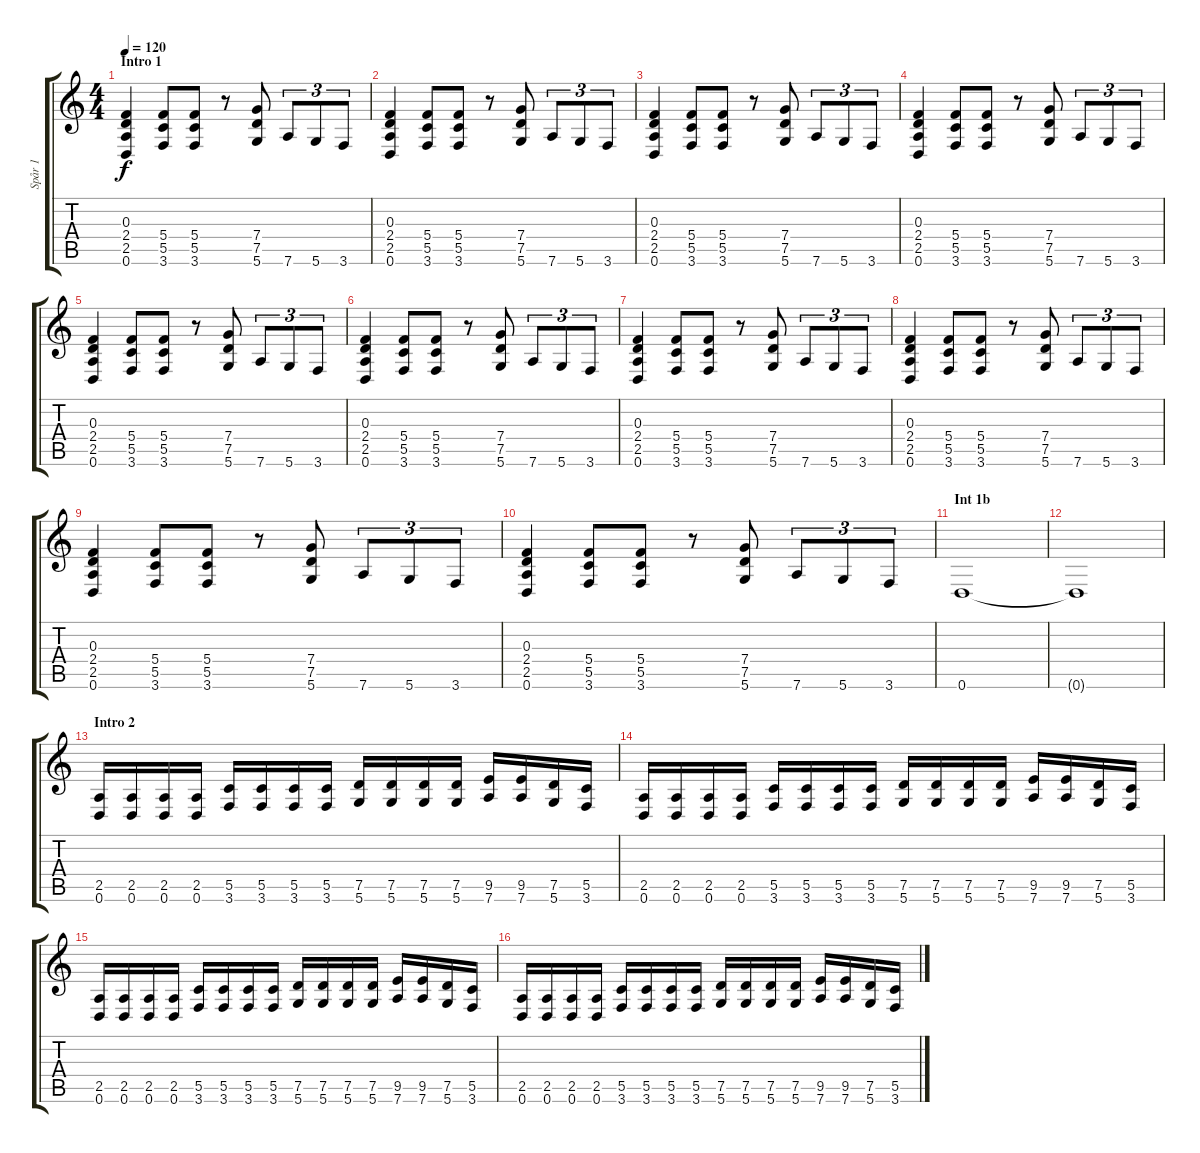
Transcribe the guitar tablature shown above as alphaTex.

\track ("Spår 1" "Spår 1") {instrument distortionguitar}
\staff {score tabs}
\tuning (D4 A3 F3 C3 G2 D2) {hide}
\ts (4 4)
\section ("" "Intro 1")
\tempo 120
\clef g2
\ks c
(0.3 2.4 2.5 0.6).4{dy f instrument distortionguitar} (5.4 5.5 3.6).8 (5.4 5.5 3.6).8 r.8 (7.4 7.5 5.6).8 7.6.8{tu (3 2)} 5.6.8{tu (3 2)} 3.6.8{tu (3 2)} |
(0.3 2.4 2.5 0.6).4 (5.4 5.5 3.6).8 (5.4 5.5 3.6).8 r.8 (7.4 7.5 5.6).8 7.6.8{tu (3 2)} 5.6.8{tu (3 2)} 3.6.8{tu (3 2)} |
(0.3 2.4 2.5 0.6).4 (5.4 5.5 3.6).8 (5.4 5.5 3.6).8 r.8 (7.4 7.5 5.6).8 7.6.8{tu (3 2)} 5.6.8{tu (3 2)} 3.6.8{tu (3 2)} |
(0.3 2.4 2.5 0.6).4 (5.4 5.5 3.6).8 (5.4 5.5 3.6).8 r.8 (7.4 7.5 5.6).8 7.6.8{tu (3 2)} 5.6.8{tu (3 2)} 3.6.8{tu (3 2)} |
(0.3 2.4 2.5 0.6).4 (5.4 5.5 3.6).8 (5.4 5.5 3.6).8 r.8 (7.4 7.5 5.6).8 7.6.8{tu (3 2)} 5.6.8{tu (3 2)} 3.6.8{tu (3 2)} |
(0.3 2.4 2.5 0.6).4 (5.4 5.5 3.6).8 (5.4 5.5 3.6).8 r.8 (7.4 7.5 5.6).8 7.6.8{tu (3 2)} 5.6.8{tu (3 2)} 3.6.8{tu (3 2)} |
(0.3 2.4 2.5 0.6).4 (5.4 5.5 3.6).8 (5.4 5.5 3.6).8 r.8 (7.4 7.5 5.6).8 7.6.8{tu (3 2)} 5.6.8{tu (3 2)} 3.6.8{tu (3 2)} |
(0.3 2.4 2.5 0.6).4 (5.4 5.5 3.6).8 (5.4 5.5 3.6).8 r.8 (7.4 7.5 5.6).8 7.6.8{tu (3 2)} 5.6.8{tu (3 2)} 3.6.8{tu (3 2)} |
(0.3 2.4 2.5 0.6).4 (5.4 5.5 3.6).8 (5.4 5.5 3.6).8 r.8 (7.4 7.5 5.6).8 7.6.8{tu (3 2)} 5.6.8{tu (3 2)} 3.6.8{tu (3 2)} |
(0.3 2.4 2.5 0.6).4 (5.4 5.5 3.6).8 (5.4 5.5 3.6).8 r.8 (7.4 7.5 5.6).8 7.6.8{tu (3 2)} 5.6.8{tu (3 2)} 3.6.8{tu (3 2)} |
\section ("" "Int 1b")
0.6.1 |
0.6{t}.1 |
\section ("" "Intro 2")
(2.5 0.6).16 (2.5 0.6).16 (2.5 0.6).16 (2.5 0.6).16 (5.5 3.6).16 (5.5 3.6).16 (5.5 3.6).16 (5.5 3.6).16 (7.5 5.6).16 (7.5 5.6).16 (7.5 5.6).16 (7.5 5.6).16 (9.5 7.6).16 (9.5 7.6).16 (7.5 5.6).16 (5.5 3.6).16 |
(2.5 0.6).16 (2.5 0.6).16 (2.5 0.6).16 (2.5 0.6).16 (5.5 3.6).16 (5.5 3.6).16 (5.5 3.6).16 (5.5 3.6).16 (7.5 5.6).16 (7.5 5.6).16 (7.5 5.6).16 (7.5 5.6).16 (9.5 7.6).16 (9.5 7.6).16 (7.5 5.6).16 (5.5 3.6).16 |
(2.5 0.6).16 (2.5 0.6).16 (2.5 0.6).16 (2.5 0.6).16 (5.5 3.6).16 (5.5 3.6).16 (5.5 3.6).16 (5.5 3.6).16 (7.5 5.6).16 (7.5 5.6).16 (7.5 5.6).16 (7.5 5.6).16 (9.5 7.6).16 (9.5 7.6).16 (7.5 5.6).16 (5.5 3.6).16 |
(2.5 0.6).16 (2.5 0.6).16 (2.5 0.6).16 (2.5 0.6).16 (5.5 3.6).16 (5.5 3.6).16 (5.5 3.6).16 (5.5 3.6).16 (7.5 5.6).16 (7.5 5.6).16 (7.5 5.6).16 (7.5 5.6).16 (9.5 7.6).16 (9.5 7.6).16 (7.5 5.6).16 (5.5 3.6).16
